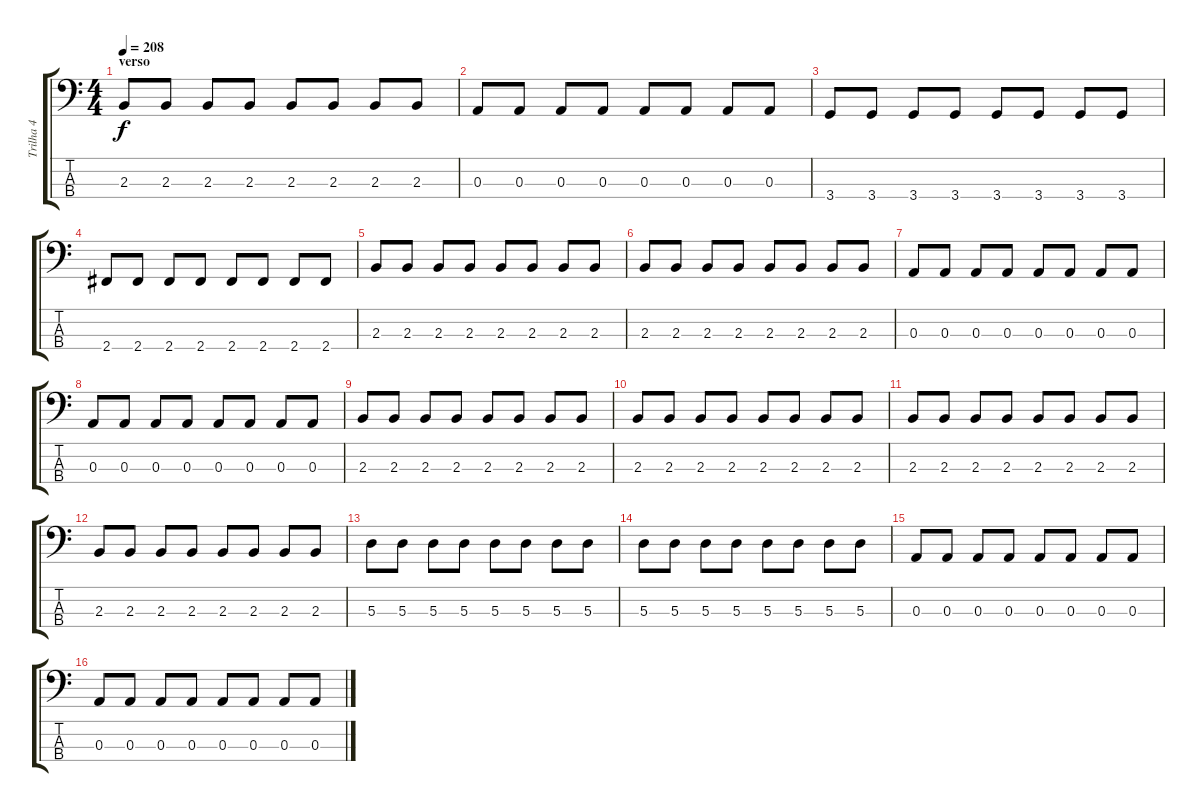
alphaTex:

\track ("Trilha 4" "Trilha 4") {instrument electricbasspick}
\staff {score tabs}
\tuning (G2 D2 A1 E1) {hide}
\ts (4 4)
\section ("" "verso")
\tempo 208
\clef f4
\ks c
2.3.8{dy f} 2.3.8 2.3.8 2.3.8 2.3.8 2.3.8 2.3.8 2.3.8 |
0.3.8 0.3.8 0.3.8 0.3.8 0.3.8 0.3.8 0.3.8 0.3.8 |
3.4.8 3.4.8 3.4.8 3.4.8 3.4.8 3.4.8 3.4.8 3.4.8 |
2.4.8 2.4.8 2.4.8 2.4.8 2.4.8 2.4.8 2.4.8 2.4.8 |
2.3.8 2.3.8 2.3.8 2.3.8 2.3.8 2.3.8 2.3.8 2.3.8 |
2.3.8 2.3.8 2.3.8 2.3.8 2.3.8 2.3.8 2.3.8 2.3.8 |
0.3.8 0.3.8 0.3.8 0.3.8 0.3.8 0.3.8 0.3.8 0.3.8 |
0.3.8 0.3.8 0.3.8 0.3.8 0.3.8 0.3.8 0.3.8 0.3.8 |
2.3.8 2.3.8 2.3.8 2.3.8 2.3.8 2.3.8 2.3.8 2.3.8 |
2.3.8 2.3.8 2.3.8 2.3.8 2.3.8 2.3.8 2.3.8 2.3.8 |
2.3.8 2.3.8 2.3.8 2.3.8 2.3.8 2.3.8 2.3.8 2.3.8 |
2.3.8 2.3.8 2.3.8 2.3.8 2.3.8 2.3.8 2.3.8 2.3.8 |
5.3.8 5.3.8 5.3.8 5.3.8 5.3.8 5.3.8 5.3.8 5.3.8 |
5.3.8 5.3.8 5.3.8 5.3.8 5.3.8 5.3.8 5.3.8 5.3.8 |
0.3.8 0.3.8 0.3.8 0.3.8 0.3.8 0.3.8 0.3.8 0.3.8 |
0.3.8 0.3.8 0.3.8 0.3.8 0.3.8 0.3.8 0.3.8 0.3.8
